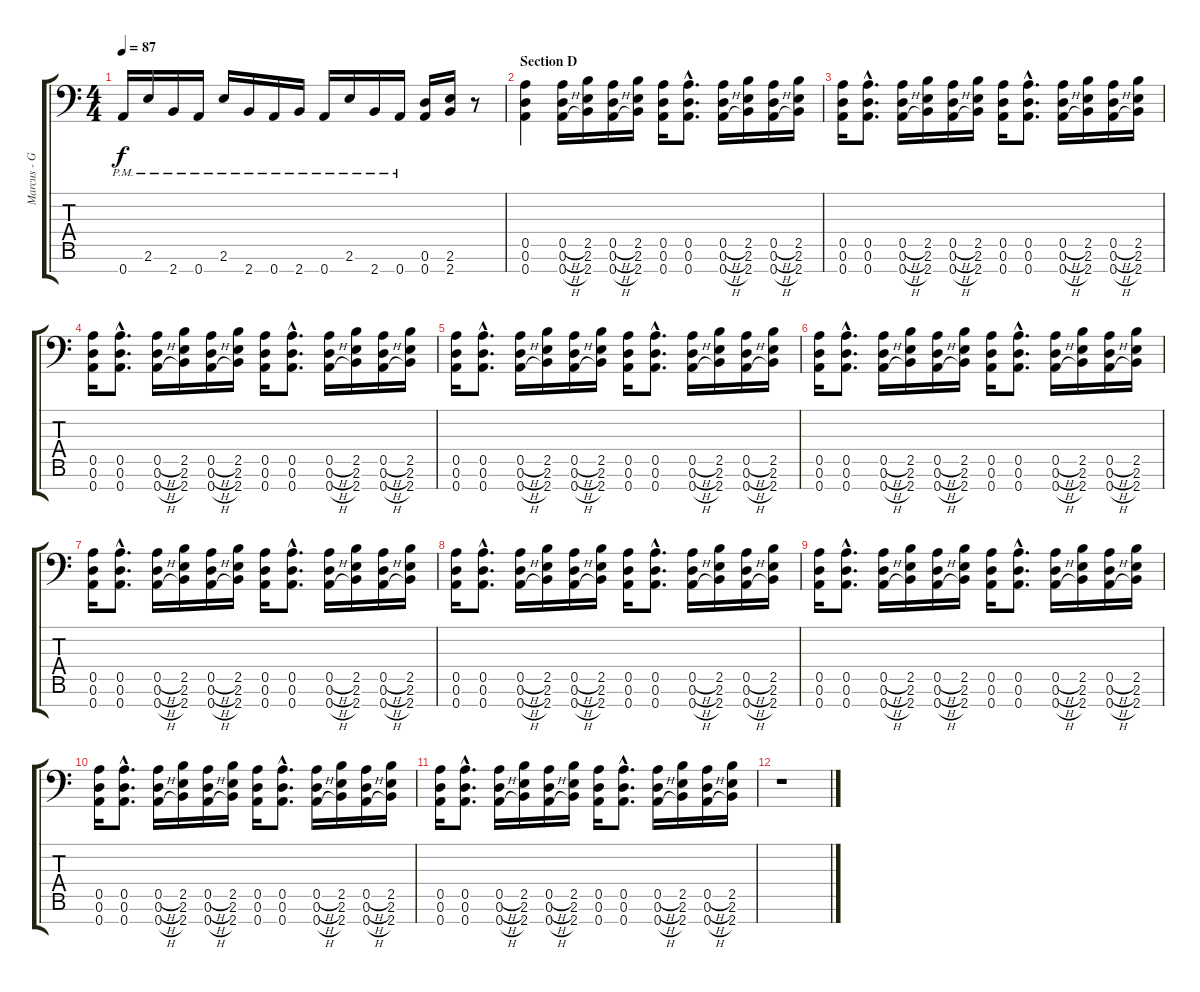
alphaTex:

\track ("Marcus - Guitar" "Marcus - G") {instrument distortionguitar}
\staff {score tabs}
\tuning (E4 B3 G3 D3 A2 D2 A1) {hide}
\ts (4 4)
\tempo 87
\clef f4
\ks c
0.7{pm}.16{dy f volume 14} 2.6{pm}.16 2.7{pm}.16 0.7{pm}.16 2.6{pm}.16 2.7{pm}.16 0.7{pm}.16 2.7{pm}.16 0.7{pm}.16 2.6{pm}.16 2.7{pm}.16 0.7{pm}.16 (0.6 0.7).16 (2.6 2.7).16 r.8 |
\section ("" "Section D")
(0.5 0.6 0.7).4 (0.5{h} 0.6{h} 0.7{h}).16 (2.5 2.6 2.7).16 (0.5{h} 0.6{h} 0.7{h}).16 (2.5 2.6 2.7).16 (0.5 0.6 0.7).16 (0.5{hac} 0.6{hac} 0.7{hac}).8{d} (0.5{h} 0.6{h} 0.7{h}).16 (2.5 2.6 2.7).16 (0.5{h} 0.6{h} 0.7{h}).16 (2.5 2.6 2.7).16 |
(0.5 0.6 0.7).16 (0.5{hac} 0.6{hac} 0.7{hac}).8{d} (0.5{h} 0.6{h} 0.7{h}).16 (2.5 2.6 2.7).16 (0.5{h} 0.6{h} 0.7{h}).16 (2.5 2.6 2.7).16 (0.5 0.6 0.7).16 (0.5{hac} 0.6{hac} 0.7{hac}).8{d} (0.5{h} 0.6{h} 0.7{h}).16 (2.5 2.6 2.7).16 (0.5{h} 0.6{h} 0.7{h}).16 (2.5 2.6 2.7).16 |
(0.5 0.6 0.7).16 (0.5{hac} 0.6{hac} 0.7{hac}).8{d} (0.5{h} 0.6{h} 0.7{h}).16 (2.5 2.6 2.7).16 (0.5{h} 0.6{h} 0.7{h}).16 (2.5 2.6 2.7).16 (0.5 0.6 0.7).16 (0.5{hac} 0.6{hac} 0.7{hac}).8{d} (0.5{h} 0.6{h} 0.7{h}).16 (2.5 2.6 2.7).16 (0.5{h} 0.6{h} 0.7{h}).16 (2.5 2.6 2.7).16 |
(0.5 0.6 0.7).16 (0.5{hac} 0.6{hac} 0.7{hac}).8{d} (0.5{h} 0.6{h} 0.7{h}).16 (2.5 2.6 2.7).16 (0.5{h} 0.6{h} 0.7{h}).16 (2.5 2.6 2.7).16 (0.5 0.6 0.7).16 (0.5{hac} 0.6{hac} 0.7{hac}).8{d} (0.5{h} 0.6{h} 0.7{h}).16 (2.5 2.6 2.7).16 (0.5{h} 0.6{h} 0.7{h}).16 (2.5 2.6 2.7).16 |
(0.5 0.6 0.7).16{volume 6} (0.5{hac} 0.6{hac} 0.7{hac}).8{d} (0.5{h} 0.6{h} 0.7{h}).16 (2.5 2.6 2.7).16 (0.5{h} 0.6{h} 0.7{h}).16 (2.5 2.6 2.7).16 (0.5 0.6 0.7).16 (0.5{hac} 0.6{hac} 0.7{hac}).8{d} (0.5{h} 0.6{h} 0.7{h}).16 (2.5 2.6 2.7).16 (0.5{h} 0.6{h} 0.7{h}).16 (2.5 2.6 2.7).16 |
(0.5 0.6 0.7).16 (0.5{hac} 0.6{hac} 0.7{hac}).8{d} (0.5{h} 0.6{h} 0.7{h}).16 (2.5 2.6 2.7).16 (0.5{h} 0.6{h} 0.7{h}).16 (2.5 2.6 2.7).16 (0.5 0.6 0.7).16 (0.5{hac} 0.6{hac} 0.7{hac}).8{d} (0.5{h} 0.6{h} 0.7{h}).16 (2.5 2.6 2.7).16 (0.5{h} 0.6{h} 0.7{h}).16 (2.5 2.6 2.7).16 |
(0.5 0.6 0.7).16 (0.5{hac} 0.6{hac} 0.7{hac}).8{d} (0.5{h} 0.6{h} 0.7{h}).16 (2.5 2.6 2.7).16 (0.5{h} 0.6{h} 0.7{h}).16 (2.5 2.6 2.7).16 (0.5 0.6 0.7).16 (0.5{hac} 0.6{hac} 0.7{hac}).8{d} (0.5{h} 0.6{h} 0.7{h}).16 (2.5 2.6 2.7).16 (0.5{h} 0.6{h} 0.7{h}).16 (2.5 2.6 2.7).16 |
(0.5 0.6 0.7).16 (0.5{hac} 0.6{hac} 0.7{hac}).8{d} (0.5{h} 0.6{h} 0.7{h}).16 (2.5 2.6 2.7).16 (0.5{h} 0.6{h} 0.7{h}).16 (2.5 2.6 2.7).16 (0.5 0.6 0.7).16 (0.5{hac} 0.6{hac} 0.7{hac}).8{d} (0.5{h} 0.6{h} 0.7{h}).16 (2.5 2.6 2.7).16 (0.5{h} 0.6{h} 0.7{h}).16 (2.5 2.6 2.7).16 |
(0.5 0.6 0.7).16{volume 0} (0.5{hac} 0.6{hac} 0.7{hac}).8{d} (0.5{h} 0.6{h} 0.7{h}).16 (2.5 2.6 2.7).16 (0.5{h} 0.6{h} 0.7{h}).16 (2.5 2.6 2.7).16 (0.5 0.6 0.7).16 (0.5{hac} 0.6{hac} 0.7{hac}).8{d} (0.5{h} 0.6{h} 0.7{h}).16 (2.5 2.6 2.7).16 (0.5{h} 0.6{h} 0.7{h}).16 (2.5 2.6 2.7).16 |
(0.5 0.6 0.7).16 (0.5{hac} 0.6{hac} 0.7{hac}).8{d} (0.5{h} 0.6{h} 0.7{h}).16 (2.5 2.6 2.7).16 (0.5{h} 0.6{h} 0.7{h}).16 (2.5 2.6 2.7).16 (0.5 0.6 0.7).16 (0.5{hac} 0.6{hac} 0.7{hac}).8{d} (0.5{h} 0.6{h} 0.7{h}).16 (2.5 2.6 2.7).16 (0.5{h} 0.6{h} 0.7{h}).16 (2.5 2.6 2.7).16 |
r.1
